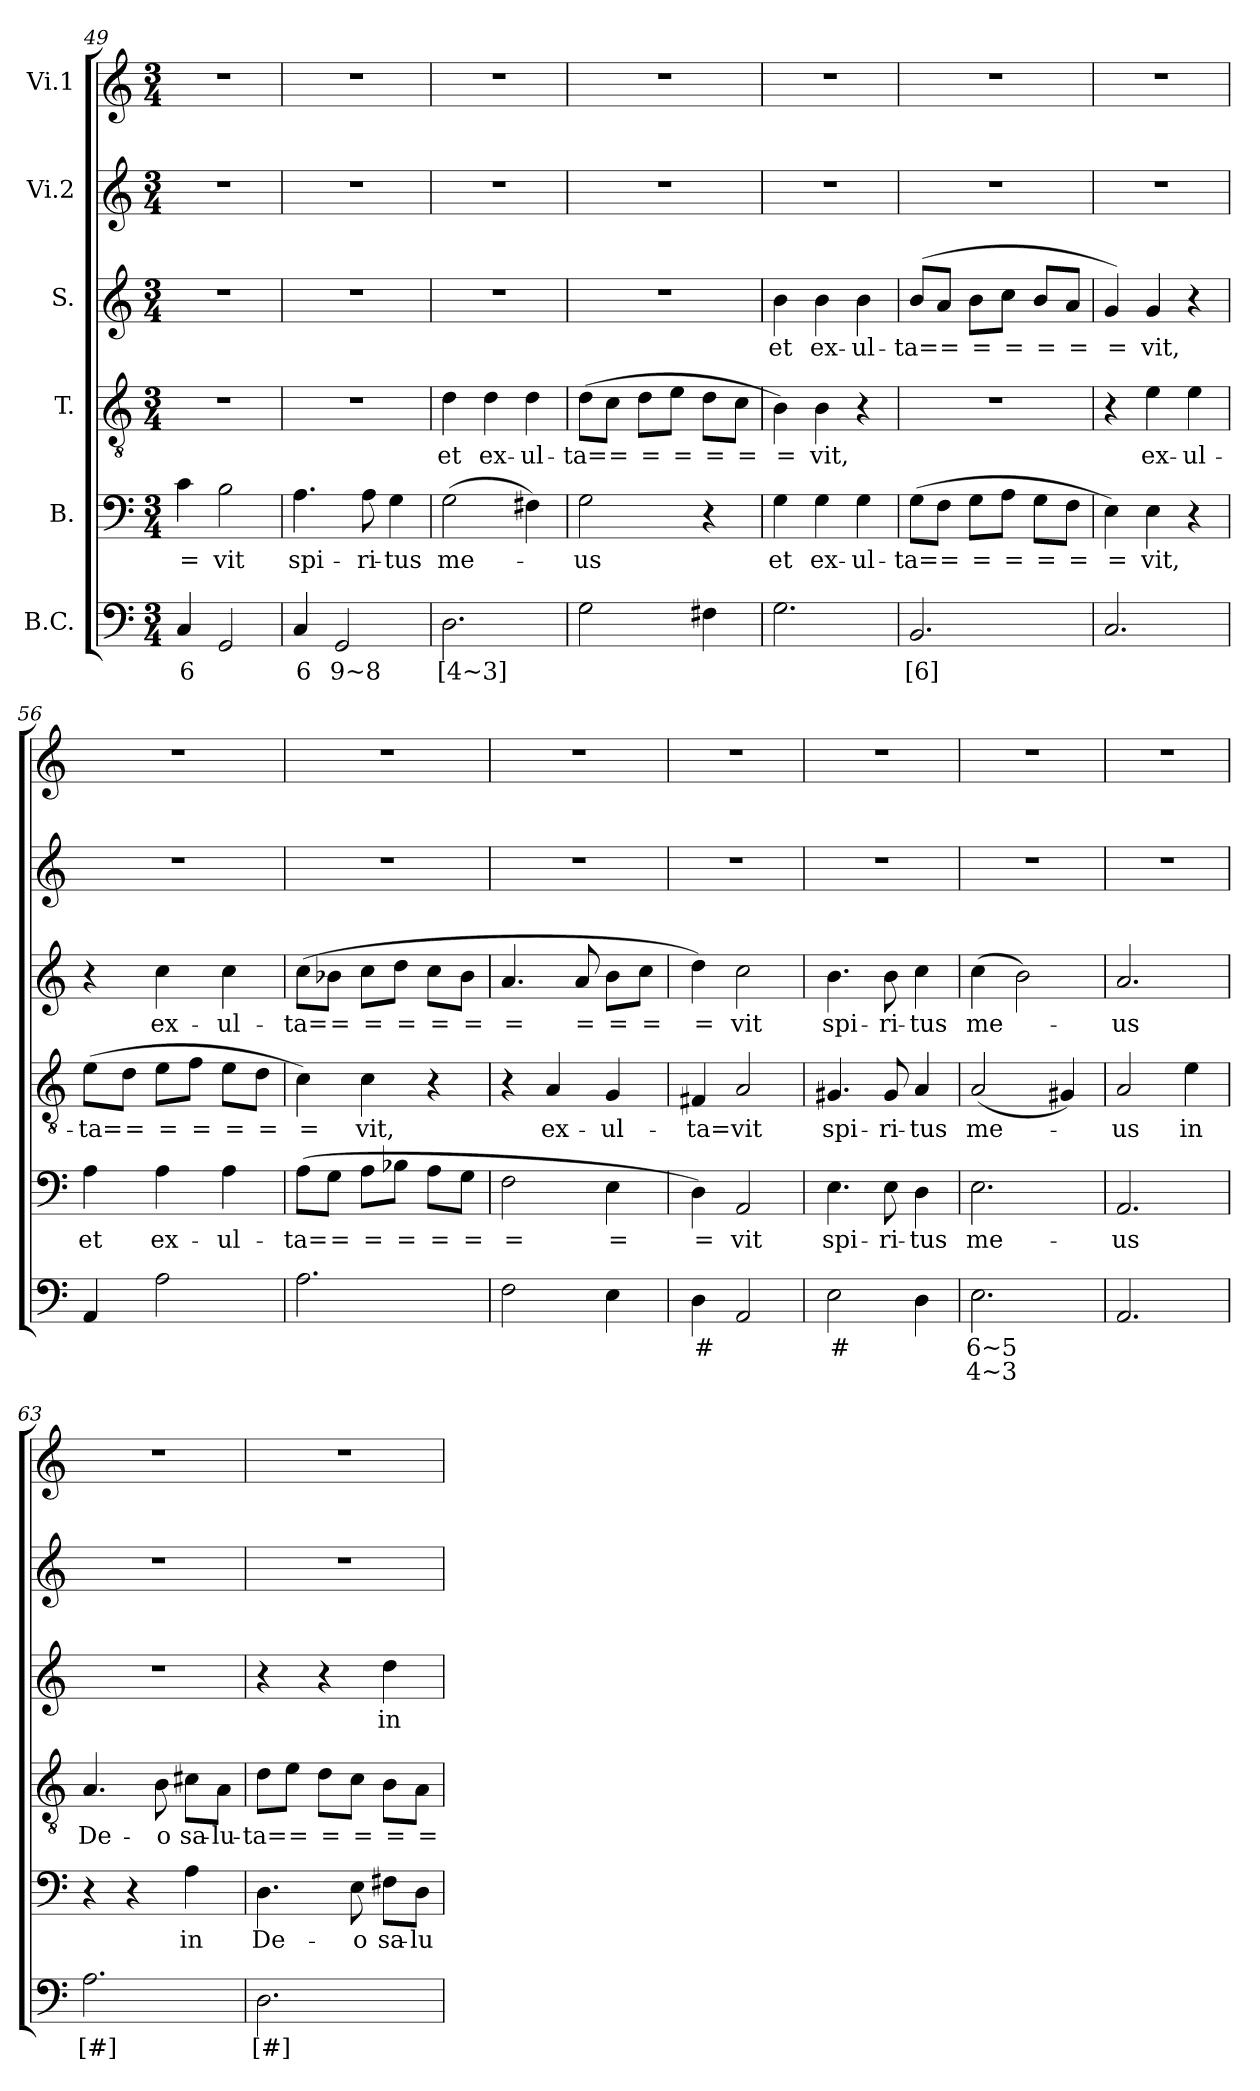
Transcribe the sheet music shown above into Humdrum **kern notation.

**kern	**text	**text	**kern	**text	**kern	**text	**kern	**text	**kern	**kern
*part6	*part6	*part6	*part5	*part5	*part4	*part4	*part3	*part3	*part2	*part1
*staff6	*staff6	*staff6	*staff5	*staff5	*staff4	*staff4	*staff3	*staff3	*staff2	*staff1
*I"B.C.	*	*	*I"B.	*	*I"T.	*	*I"S.	*	*I"Vi.2	*I"Vi.1
*clefF4	*	*	*clefF4	*	*clefGv2	*	*clefG2	*	*clefG2	*clefG2
*k[]	*	*	*k[]	*	*k[]	*	*k[]	*	*k[]	*k[]
*C:	*	*	*C:	*	*C:	*	*C:	*	*C:	*C:
*M3/4	*	*	*M3/4	*	*M3/4	*	*M3/4	*	*M3/4	*M3/4
=49	=49	=49	=49	=49	=49	=49	=49	=49	=49	=49
!	!LO:LY:b	!	!	!LO:LY:b	!	!	!	!	!	!
4C/	6	.	4c\	=	2.r	.	2.r	.	2.r	2.r
!	!	!	!	!LO:LY:b	!	!	!	!	!	!
2GG/	.	.	2B\	vit	.	.	.	.	.	.
=50	=50	=50	=50	=50	=50	=50	=50	=50	=50	=50
!	!LO:LY:b	!	!	!LO:LY:b	!	!	!	!	!	!
4C/	6	.	4.A\	spi-	2.r	.	2.r	.	2.r	2.r
!	!LO:LY:b	!	!	!	!	!	!	!	!	!
2GG/	9~8	.	.	.	.	.	.	.	.	.
!	!	!	!	!LO:LY:b	!	!	!	!	!	!
.	.	.	8A\	-ri-	.	.	.	.	.	.
!	!	!	!	!LO:LY:b	!	!	!	!	!	!
.	.	.	4G\	-tus	.	.	.	.	.	.
=51	=51	=51	=51	=51	=51	=51	=51	=51	=51	=51
!	!LO:LY:b	!	!	!LO:LY:b	!	!LO:LY:b	!	!	!	!
2.D\	[4~3]	.	(>2G\	me-	4d\	et	2.r	.	2.r	2.r
!	!	!	!	!	!	!LO:LY:b	!	!	!	!
.	.	.	.	.	4d\	ex-	.	.	.	.
!	!	!	!	!	!	!LO:LY:b	!	!	!	!
.	.	.	4F#X\)	.	4d\	-ul-	.	.	.	.
!!LO:LB:g=z
=52	=52	=52	=52	=52	=52	=52	=52	=52	=52	=52
!	!	!	!	!LO:LY:b	!	!LO:LY:b	!	!	!	!
2G\	.	.	2G\	-us	(>8d\L	-ta=	2.r	.	2.r	2.r
!	!	!	!	!	!	!LO:LY:b	!	!	!	!
.	.	.	.	.	8c\J	=	.	.	.	.
!	!	!	!	!	!	!LO:LY:b	!	!	!	!
.	.	.	.	.	8d\L	=	.	.	.	.
!	!	!	!	!	!	!LO:LY:b	!	!	!	!
.	.	.	.	.	8e\J	=	.	.	.	.
!	!	!	!	!	!	!LO:LY:b	!	!	!	!
4F#X\	.	.	4r	.	8d\L	=	.	.	.	.
!	!	!	!	!	!	!LO:LY:b	!	!	!	!
.	.	.	.	.	8c\J	=	.	.	.	.
=53	=53	=53	=53	=53	=53	=53	=53	=53	=53	=53
!	!	!	!	!LO:LY:b	!	!LO:LY:b	!	!LO:LY:b	!	!
2.G\	.	.	4G\	et	4B\)	=	4b\	et	2.r	2.r
!	!	!	!	!LO:LY:b	!	!LO:LY:b	!	!LO:LY:b	!	!
.	.	.	4G\	ex-	4B\	vit,	4b\	ex-	.	.
!	!	!	!	!LO:LY:b	!	!	!	!LO:LY:b	!	!
.	.	.	4G\	-ul-	4r	.	4b\	-ul-	.	.
=54	=54	=54	=54	=54	=54	=54	=54	=54	=54	=54
!	!LO:LY:b	!	!	!LO:LY:b	!	!	!	!LO:LY:b	!	!
2.BB/	[6]	.	(>8G\L	-ta=	2.r	.	(>8b/L	-ta=	2.r	2.r
!	!	!	!	!LO:LY:b	!	!	!	!LO:LY:b	!	!
.	.	.	8F\J	=	.	.	8a/J	=	.	.
!	!	!	!	!LO:LY:b	!	!	!	!LO:LY:b	!	!
.	.	.	8G\L	=	.	.	8b\L	=	.	.
!	!	!	!	!LO:LY:b	!	!	!	!LO:LY:b	!	!
.	.	.	8A\J	=	.	.	8cc\J	=	.	.
!	!	!	!	!LO:LY:b	!	!	!	!LO:LY:b	!	!
.	.	.	8G\L	=	.	.	8b/L	=	.	.
!	!	!	!	!LO:LY:b	!	!	!	!LO:LY:b	!	!
.	.	.	8F\J	=	.	.	8a/J	=	.	.
=55	=55	=55	=55	=55	=55	=55	=55	=55	=55	=55
!	!	!	!	!LO:LY:b	!	!	!	!LO:LY:b	!	!
2.C/	.	.	4E\)	=	4r	.	4g/)	=	2.r	2.r
!	!	!	!	!LO:LY:b	!	!LO:LY:b	!	!LO:LY:b	!	!
.	.	.	4E\	vit,	4e\	ex-	4g/	vit,	.	.
!	!	!	!	!	!	!LO:LY:b	!	!	!	!
.	.	.	4r	.	4e\	-ul-	4r	.	.	.
=56	=56	=56	=56	=56	=56	=56	=56	=56	=56	=56
!	!	!	!	!LO:LY:b	!	!LO:LY:b	!	!	!	!
4AA/	.	.	4A\	et	(>8e\L	-ta=	4r	.	2.r	2.r
!	!	!	!	!	!	!LO:LY:b	!	!	!	!
.	.	.	.	.	8d\J	=	.	.	.	.
!	!	!	!	!LO:LY:b	!	!LO:LY:b	!	!LO:LY:b	!	!
2A\	.	.	4A\	ex-	8e\L	=	4cc\	ex-	.	.
!	!	!	!	!	!	!LO:LY:b	!	!	!	!
.	.	.	.	.	8f\J	=	.	.	.	.
!	!	!	!	!LO:LY:b	!	!LO:LY:b	!	!LO:LY:b	!	!
.	.	.	4A\	-ul-	8e\L	=	4cc\	-ul-	.	.
!	!	!	!	!	!	!LO:LY:b	!	!	!	!
.	.	.	.	.	8d\J	=	.	.	.	.
=57	=57	=57	=57	=57	=57	=57	=57	=57	=57	=57
!	!	!	!	!LO:LY:b	!	!LO:LY:b	!	!LO:LY:b	!	!
2.A\	.	.	(>8A\L	-ta=	4c\)	=	(>8cc\L	-ta=	2.r	2.r
!	!	!	!	!LO:LY:b	!	!	!	!LO:LY:b	!	!
.	.	.	8G\J	=	.	.	8b-X\J	=	.	.
!	!	!	!	!LO:LY:b	!	!LO:LY:b	!	!LO:LY:b	!	!
.	.	.	8A\L	=	4c\	vit,	8cc\L	=	.	.
!	!	!	!	!LO:LY:b	!	!	!	!LO:LY:b	!	!
.	.	.	8B-X\J	=	.	.	8dd\J	=	.	.
!	!	!	!	!LO:LY:b	!	!	!	!LO:LY:b	!	!
.	.	.	8A\L	=	4r	.	8cc\L	=	.	.
!	!	!	!	!LO:LY:b	!	!	!	!LO:LY:b	!	!
.	.	.	8G\J	=	.	.	8b-\J	=	.	.
=58	=58	=58	=58	=58	=58	=58	=58	=58	=58	=58
!	!	!	!	!LO:LY:b	!	!	!	!LO:LY:b	!	!
2F\	.	.	2F\	=	4r	.	4.a/	=	2.r	2.r
!	!	!	!	!	!	!LO:LY:b	!	!	!	!
.	.	.	.	.	4A/	ex-	.	.	.	.
!	!	!	!	!	!	!	!	!LO:LY:b	!	!
.	.	.	.	.	.	.	8a/	=	.	.
!	!	!	!	!LO:LY:b	!	!LO:LY:b	!	!LO:LY:b	!	!
4E\	.	.	4E\	=	4G/	-ul-	8b\L	=	.	.
!	!	!	!	!	!	!	!	!LO:LY:b	!	!
.	.	.	.	.	.	.	8cc\J	=	.	.
=59	=59	=59	=59	=59	=59	=59	=59	=59	=59	=59
!	!LO:LY:b	!	!	!LO:LY:b	!	!LO:LY:b	!	!LO:LY:b	!	!
4D\	#	.	4D\)	=	4F#X/	-ta=	4dd\)	=	2.r	2.r
!	!	!	!	!LO:LY:b	!	!LO:LY:b	!	!LO:LY:b	!	!
2AA/	.	.	2AA/	vit	2A/	vit	2cc\	vit	.	.
!!LO:PB:g=z
=60	=60	=60	=60	=60	=60	=60	=60	=60	=60	=60
!	!LO:LY:b	!	!	!LO:LY:b	!	!LO:LY:b	!	!LO:LY:b	!	!
2E\	#	.	4.E\	spi-	4.G#X/	spi-	4.b\	spi-	2.r	2.r
!	!	!	!	!LO:LY:b	!	!LO:LY:b	!	!LO:LY:b	!	!
.	.	.	8E\	-ri-	8G#/	-ri-	8b\	-ri-	.	.
!	!	!	!	!LO:LY:b	!	!LO:LY:b	!	!LO:LY:b	!	!
4D\	.	.	4D\	-tus	4A/	-tus	4cc\	-tus	.	.
=61	=61	=61	=61	=61	=61	=61	=61	=61	=61	=61
!	!LO:LY:b	!LO:LY:b	!	!LO:LY:b	!	!LO:LY:b	!	!LO:LY:b	!	!
2.E\	6~5	4~3	2.E\	me-	(<2A/	me-	(>4cc\	me-	2.r	2.r
.	.	.	.	.	.	.	2b\)	.	.	.
.	.	.	.	.	4G#X/)	.	.	.	.	.
=62	=62	=62	=62	=62	=62	=62	=62	=62	=62	=62
!	!	!	!	!LO:LY:b	!	!LO:LY:b	!	!LO:LY:b	!	!
2.AA/	.	.	2.AA/	-us	2A/	-us	2.a/	-us	2.r	2.r
!	!	!	!	!	!	!LO:LY:b	!	!	!	!
.	.	.	.	.	4e\	in	.	.	.	.
=63	=63	=63	=63	=63	=63	=63	=63	=63	=63	=63
!	!LO:LY:b	!	!	!	!	!LO:LY:b	!	!	!	!
2.A\	[#]	.	4r	.	4.A/	De-	2.r	.	2.r	2.r
.	.	.	4r	.	.	.	.	.	.	.
!	!	!	!	!	!	!LO:LY:b	!	!	!	!
.	.	.	.	.	8B\	-o	.	.	.	.
!	!	!	!	!LO:LY:b	!	!LO:LY:b	!	!	!	!
.	.	.	4A\	in	8c#X\L	sa-	.	.	.	.
!	!	!	!	!	!	!LO:LY:b	!	!	!	!
.	.	.	.	.	8A\J	-lu-	.	.	.	.
=64	=64	=64	=64	=64	=64	=64	=64	=64	=64	=64
!	!LO:LY:b	!	!	!LO:LY:b	!	!LO:LY:b	!	!	!	!
2.D\	[#]	.	4.D\	De-	8d\L	-ta=	4r	.	2.r	2.r
!	!	!	!	!	!	!LO:LY:b	!	!	!	!
.	.	.	.	.	8e\J	=	.	.	.	.
!	!	!	!	!	!	!LO:LY:b	!	!	!	!
.	.	.	.	.	8d\L	=	4r	.	.	.
!	!	!	!	!LO:LY:b	!	!LO:LY:b	!	!	!	!
.	.	.	8E\	-o	8c\J	=	.	.	.	.
!	!	!	!	!LO:LY:b	!	!LO:LY:b	!	!LO:LY:b	!	!
.	.	.	8F#X\L	sa-	8B\L	=	4dd\	in	.	.
!	!	!	!	!LO:LY:b	!	!LO:LY:b	!	!	!	!
.	.	.	8D\J	-lu-	8A\J	=	.	.	.	.
=	=	=	=	=	=	=	=	=	=	=
*-	*-	*-	*-	*-	*-	*-	*-	*-	*-	*-
